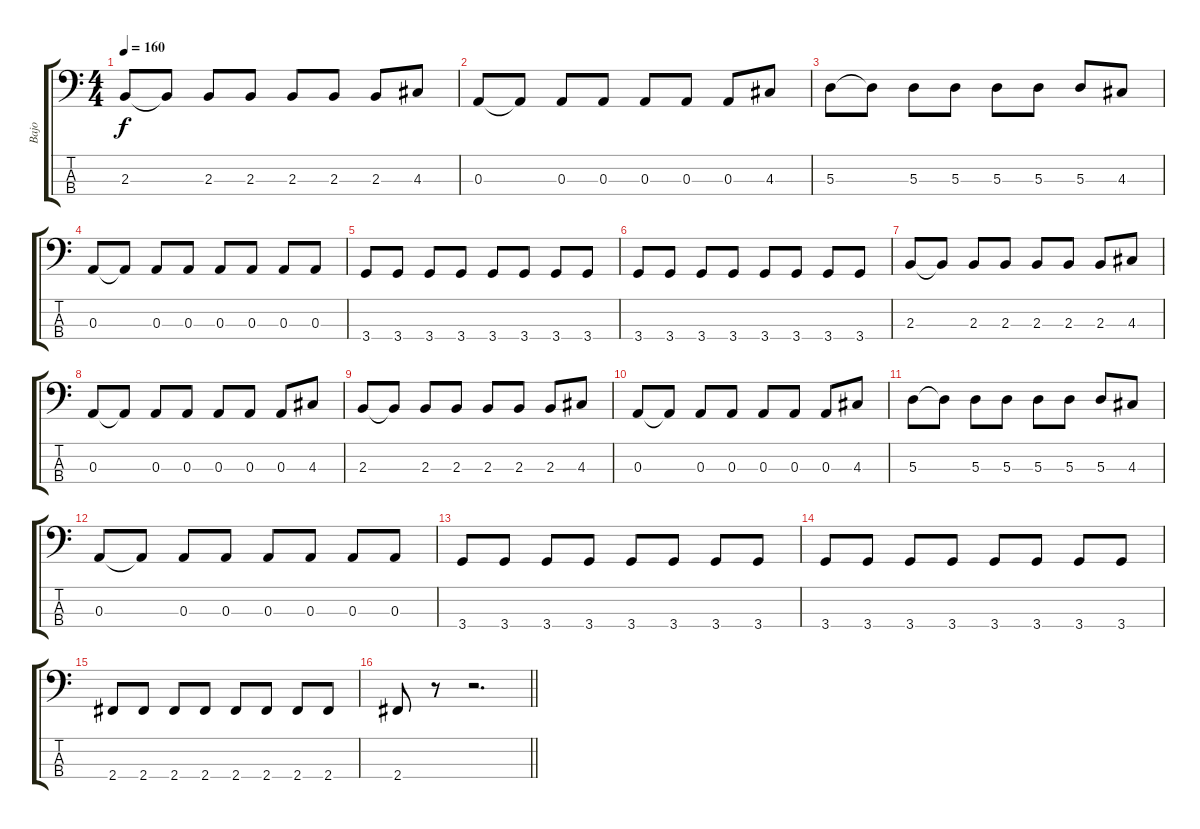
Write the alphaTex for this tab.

\track ("Bajo" "Bajo") {instrument electricbasspick}
\staff {score tabs}
\tuning (G2 D2 A1 E1) {hide}
\ts (4 4)
\tempo 160
\clef f4
\ks c
2.3.8{dy f} 2.3{t}.8 2.3.8 2.3.8 2.3.8 2.3.8 2.3.8 4.3.8 |
0.3.8 0.3{t}.8 0.3.8 0.3.8 0.3.8 0.3.8 0.3.8 4.3.8 |
5.3.8 5.3{t}.8 5.3.8 5.3.8 5.3.8 5.3.8 5.3.8 4.3.8 |
0.3.8 0.3{t}.8 0.3.8 0.3.8 0.3.8 0.3.8 0.3.8 0.3.8 |
3.4.8 3.4.8 3.4.8 3.4.8 3.4.8 3.4.8 3.4.8 3.4.8 |
3.4.8 3.4.8 3.4.8 3.4.8 3.4.8 3.4.8 3.4.8 3.4.8 |
2.3.8 2.3{t}.8 2.3.8 2.3.8 2.3.8 2.3.8 2.3.8 4.3.8 |
0.3.8 0.3{t}.8 0.3.8 0.3.8 0.3.8 0.3.8 0.3.8 4.3.8 |
2.3.8 2.3{t}.8 2.3.8 2.3.8 2.3.8 2.3.8 2.3.8 4.3.8 |
0.3.8 0.3{t}.8 0.3.8 0.3.8 0.3.8 0.3.8 0.3.8 4.3.8 |
5.3.8 5.3{t}.8 5.3.8 5.3.8 5.3.8 5.3.8 5.3.8 4.3.8 |
0.3.8 0.3{t}.8 0.3.8 0.3.8 0.3.8 0.3.8 0.3.8 0.3.8 |
3.4.8 3.4.8 3.4.8 3.4.8 3.4.8 3.4.8 3.4.8 3.4.8 |
3.4.8 3.4.8 3.4.8 3.4.8 3.4.8 3.4.8 3.4.8 3.4.8 |
2.4.8 2.4.8 2.4.8 2.4.8 2.4.8 2.4.8 2.4.8 2.4.8 |
\barLineRight lightlight
2.4.8 r.8 r.2{d}
